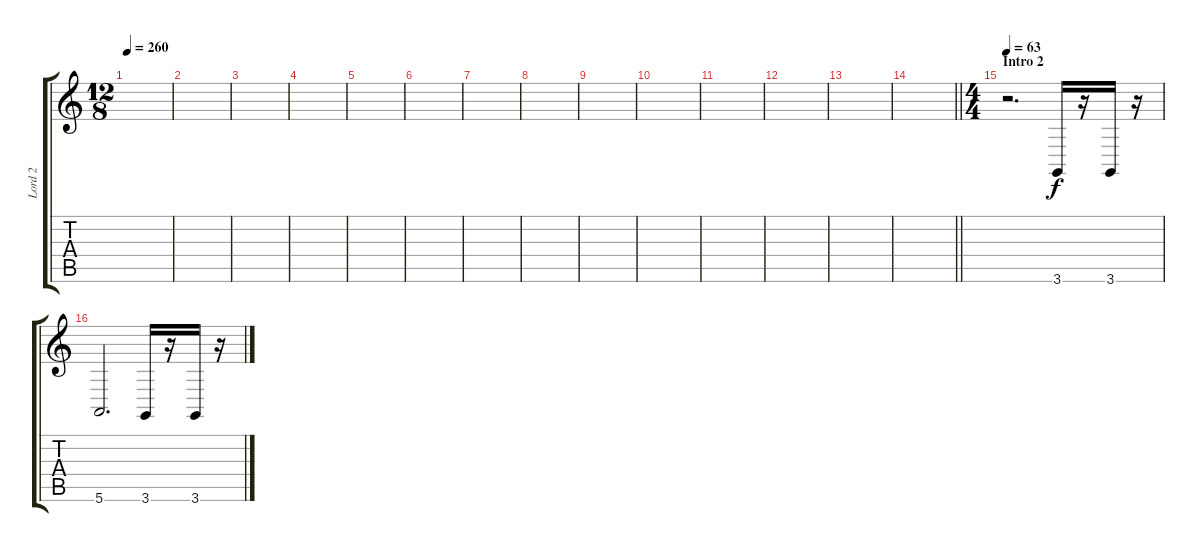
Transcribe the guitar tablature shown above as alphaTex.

\track ("Lord 2" "Lord 2") {instrument drawbarorgan}
\staff {score tabs}
\tuning (E4 B3 G3 D3 A2 E2) {hide}
\ts (12 8)
\tempo 260
\clef g2
\ks c
|
|
|
|
|
|
|
|
|
|
|
|
|
\barLineRight lightlight
|
\ts (4 4)
\section ("" "Intro 2")
\tempo 63
r.2{d} 3.6.16 r.16 3.6.16 r.16 |
5.6.2{d} 3.6.16 r.16 3.6.16 r.16
